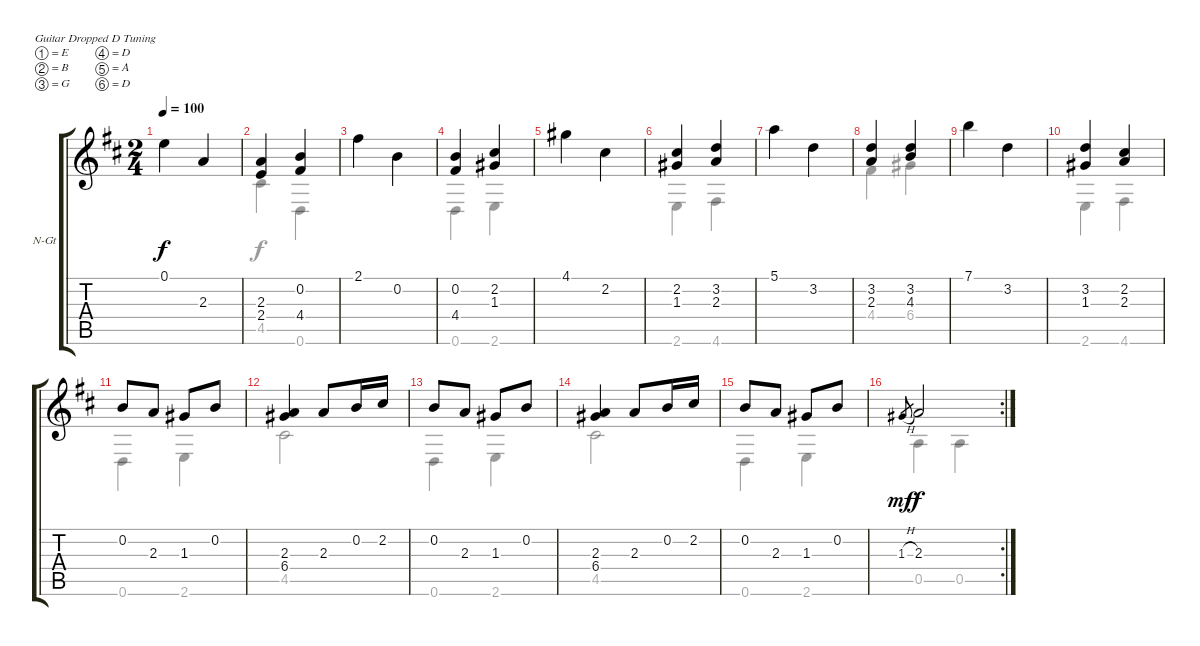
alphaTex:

\bracketExtendMode groupsimilarinstruments
\firstSystemTrackNameOrientation horizontal
\otherSystemsTrackNameOrientation horizontal
\track ("Gavotte" "N-Gt") {instrument acousticguitarnylon}
\staff {score tabs}
\tuning (E4 B3 G3 D3 A2 D2)
\voice
\ts (2 4)
\tempo 100
\clef g2
\ks d
0.1.4{dy f} 2.3.4 |
(2.3 2.4).4 (0.2 4.4).4 |
2.1.4 0.2.4 |
(0.2 4.4).4 (2.2 1.3).4 |
4.1.4 2.2.4 |
(2.2 1.3).4 (3.2 2.3).4 |
5.1.4 3.2.4 |
(3.2 2.3).4 (3.2 4.3).4 |
7.1.4 3.2.4 |
(3.2 1.3).4 (2.2 2.3).4 |
0.2.8 2.3.8 1.3.8 0.2.8 |
(2.3 6.4).4 2.3.8 0.2.16 2.2.16 |
0.2.8 2.3.8 1.3.8 0.2.8 |
(2.3 6.4).4 2.3.8 0.2.16 2.2.16 |
0.2.8 2.3.8 1.3.8 0.2.8 |
\rc 2
1.3{h}.8{gr dy mf} 2.3.2{dy f}
\voice
\clef g2
\ottava regular
\simile none
\ks d
|
4.5.4 0.6.4 |
|
0.6.4 2.6.4 |
|
2.6.4 4.6.4 |
|
4.4.4 6.4.4 |
|
2.6.4 4.6.4 |
0.6.4 2.6.4 |
4.5.2 |
0.6.4 2.6.4 |
4.5.2 |
0.6.4 2.6.4 |
0.5.4 0.5.4
